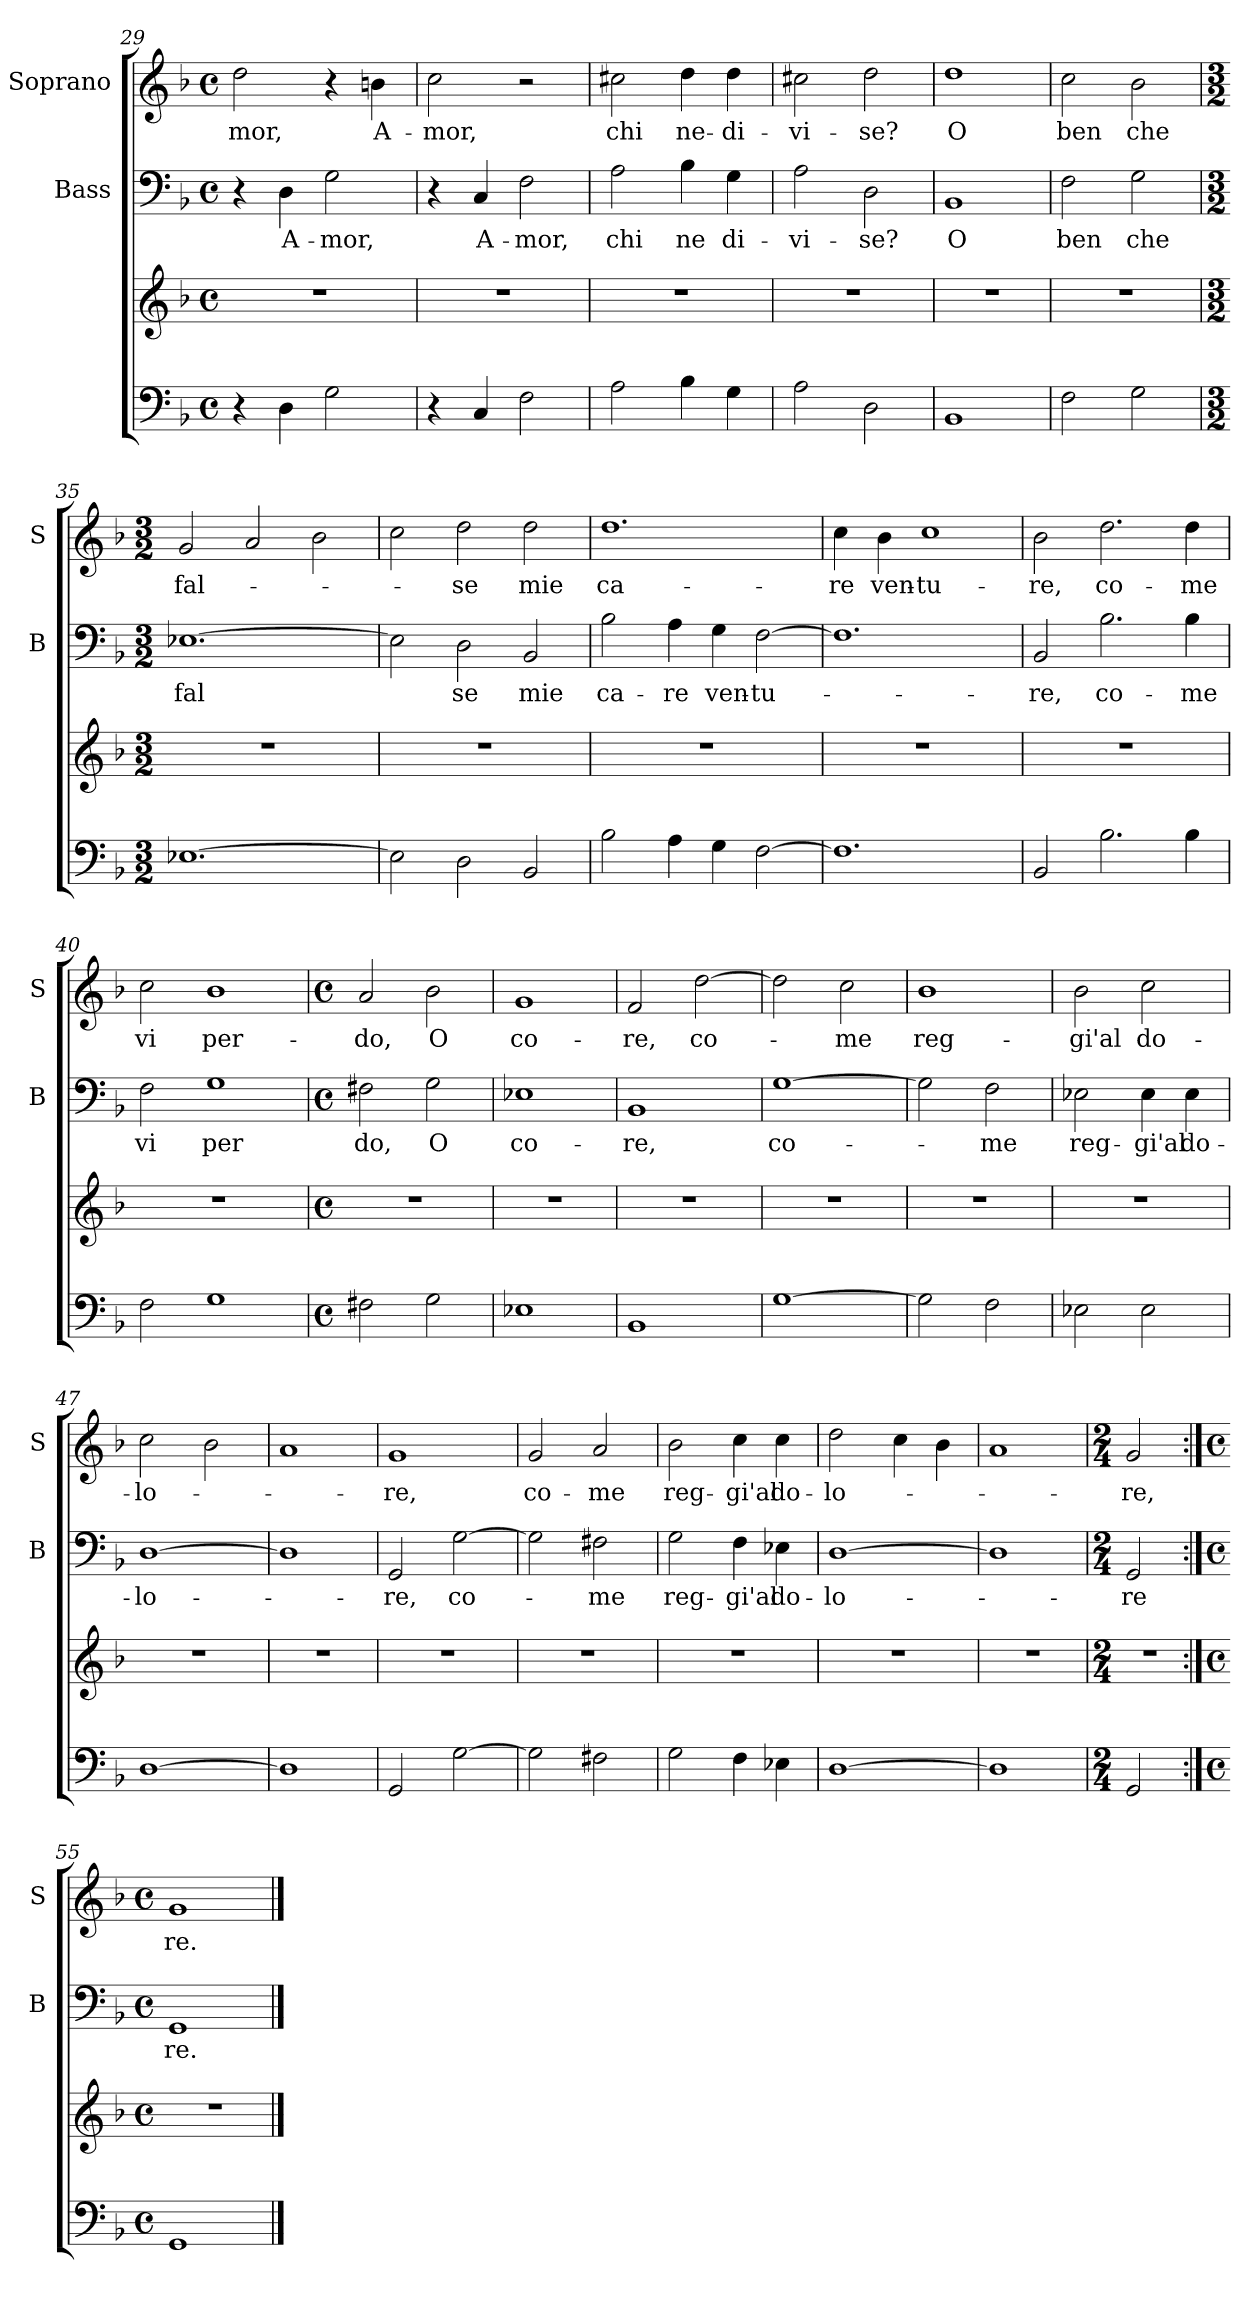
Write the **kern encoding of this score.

**kern	**kern	**kern	**text	**kern	**text
*part3	*part3	*part2	*part2	*part1	*part1
*staff4	*staff3	*staff2	*staff2	*staff1	*staff1
*	*	*I"Bass	*	*I"Soprano	*
*	*	*I'B	*	*I'S	*
*clefF4	*clefG2	*clefF4	*	*clefG2	*
*k[b-]	*k[b-]	*k[b-]	*	*k[b-]	*
*F:	*F:	*F:	*	*F:	*
*M4/4	*M4/4	*M4/4	*	*M4/4	*
*met(c)	*met(c)	*met(c)	*	*met(c)	*
=29	=29	=29	=29	=29	=29
!	!	!	!	!	!LO:LY:b
4r	1r	4r	.	2dd\	-mor,
!	!	!	!LO:LY:b	!	!
4D\	.	4D\	A-	.	.
!	!	!	!LO:LY:b	!	!
2G\	.	2G\	-mor,	4r	.
!	!	!	!	!	!LO:LY:b
.	.	.	.	4bn\	A-
!!LO:LB:g=z
=30	=30	=30	=30	=30	=30
!	!	!	!	!	!LO:LY:b
4r	1r	4r	.	2cc\	-mor,
!	!	!	!LO:LY:b	!	!
4C/	.	4C/	A-	.	.
!	!	!	!LO:LY:b	!	!
2F\	.	2F\	-mor,	2r	.
=31	=31	=31	=31	=31	=31
!	!	!	!LO:LY:b	!	!LO:LY:b
2A\	1r	2A\	chi	2cc#X\	chi
!	!	!	!LO:LY:b	!	!LO:LY:b
4B-\	.	4B-\	ne	4dd\	ne-
!	!	!	!LO:LY:b	!	!LO:LY:b
4G\	.	4G\	di-	4dd\	-di-
=32	=32	=32	=32	=32	=32
!	!	!	!LO:LY:b	!	!LO:LY:b
2A\	1r	2A\	-vi-	2cc#X\	-vi-
!	!	!	!LO:LY:b	!	!LO:LY:b
2D\	.	2D\	-se?	2dd\	-se?
=33	=33	=33	=33	=33	=33
!	!	!	!LO:LY:b	!	!LO:LY:b
1BB-	1r	1BB-	O	1dd	O
=34	=34	=34	=34	=34	=34
!	!	!	!LO:LY:b	!	!LO:LY:b
2F\	1r	2F\	ben	2cc\	ben
!	!	!	!LO:LY:b	!	!LO:LY:b
2G\	.	2G\	che	2b-\	che
=35	=35	=35	=35	=35	=35
*M3/2	*M3/2	*M3/2	*	*M3/2	*
!	!	!	!LO:LY:b	!	!LO:LY:b
[1.E-X	1.r	[1.E-X	fal	2g/	fal-
.	.	.	.	2a/	.
.	.	.	.	2b-\	.
!!LO:PB:g=z
=36	=36	=36	=36	=36	=36
2E-\]	1.r	2E-\]	.	2cc\	.
!	!	!	!LO:LY:b	!	!LO:LY:b
2D\	.	2D\	se	2dd\	-se
!	!	!	!LO:LY:b	!	!LO:LY:b
2BB-/	.	2BB-/	mie	2dd\	mie
=37	=37	=37	=37	=37	=37
!	!	!	!LO:LY:b	!	!LO:LY:b
2B-\	1.r	2B-\	ca-	1.dd	ca-
!	!	!	!LO:LY:b	!	!
4A\	.	4A\	-re	.	.
!	!	!	!LO:LY:b	!	!
4G\	.	4G\	ven-	.	.
!	!	!	!LO:LY:b	!	!
[2F\	.	[2F\	-tu-	.	.
=38	=38	=38	=38	=38	=38
!	!	!	!	!	!LO:LY:b
1.F]	1.r	1.F]	.	4cc\	-re
!	!	!	!	!	!LO:LY:b
.	.	.	.	4b-\	ven-
!	!	!	!	!	!LO:LY:b
.	.	.	.	1cc	-tu-
=39	=39	=39	=39	=39	=39
!	!	!	!LO:LY:b	!	!LO:LY:b
2BB-/	1.r	2BB-/	-re,	2b-\	-re,
!	!	!	!LO:LY:b	!	!LO:LY:b
2.B-\	.	2.B-\	co-	2.dd\	co-
!	!	!	!LO:LY:b	!	!LO:LY:b
4B-\	.	4B-\	-me	4dd\	-me
=40	=40	=40	=40	=40	=40
!	!	!	!LO:LY:b	!	!LO:LY:b
2F\	1.r	2F\	vi	2cc\	vi
!	!	!	!LO:LY:b	!	!LO:LY:b
1G	.	1G	per	1b-	per-
=41	=41	=41	=41	=41	=41
*M4/4	*M4/4	*M4/4	*	*M4/4	*
*met(c)	*met(c)	*met(c)	*	*met(c)	*
!	!	!	!LO:LY:b	!	!LO:LY:b
2F#X\	1r	2F#X\	do,	2a/	-do,
!	!	!	!LO:LY:b	!	!LO:LY:b
2G\	.	2G\	O	2b-\	O
!!LO:LB:g=z
=42	=42	=42	=42	=42	=42
!	!	!	!LO:LY:b	!	!LO:LY:b
1E-X	1r	1E-X	co-	1g	co-
=43	=43	=43	=43	=43	=43
!	!	!	!LO:LY:b	!	!LO:LY:b
1BB-	1r	1BB-	-re,	2f/	-re,
!	!	!	!	!	!LO:LY:b
.	.	.	.	[2dd\	co-
=44	=44	=44	=44	=44	=44
!	!	!	!LO:LY:b	!	!
[1G	1r	[1G	co-	2dd\]	.
!	!	!	!	!	!LO:LY:b
.	.	.	.	2cc\	-me
=45	=45	=45	=45	=45	=45
!	!	!	!	!	!LO:LY:b
2G\]	1r	2G\]	.	1b-	reg-
!	!	!	!LO:LY:b	!	!
2F\	.	2F\	-me	.	.
=46	=46	=46	=46	=46	=46
!	!	!	!LO:LY:b	!	!LO:LY:b
2E-X\	1r	2E-X\	reg-	2b-\	-gi'al
!	!	!	!LO:LY:b	!	!LO:LY:b
2E-\	.	4E-\	-gi'al	2cc\	do-
!	!	!	!LO:LY:b	!	!
.	.	4E-\	do-	.	.
=47	=47	=47	=47	=47	=47
!	!	!	!LO:LY:b	!	!LO:LY:b
[1D	1r	[1D	-lo-	2cc\	-lo-
.	.	.	.	2b-\	.
=48	=48	=48	=48	=48	=48
1D]	1r	1D]	.	1a	.
!!LO:LB:g=z
=49	=49	=49	=49	=49	=49
!	!	!	!LO:LY:b	!	!LO:LY:b
2GG/	1r	2GG/	-re,	1g	-re,
!	!	!	!LO:LY:b	!	!
[2G\	.	[2G\	co-	.	.
=50	=50	=50	=50	=50	=50
!	!	!	!	!	!LO:LY:b
2G\]	1r	2G\]	.	2g/	co-
!	!	!	!LO:LY:b	!	!LO:LY:b
2F#X\	.	2F#X\	-me	2a/	-me
=51	=51	=51	=51	=51	=51
!	!	!	!LO:LY:b	!	!LO:LY:b
2G\	1r	2G\	reg-	2b-\	reg-
!	!	!	!LO:LY:b	!	!LO:LY:b
4F\	.	4F\	-gi'al	4cc\	-gi'al
!	!	!	!LO:LY:b	!	!LO:LY:b
4E-X\	.	4E-X\	do-	4cc\	do-
=52	=52	=52	=52	=52	=52
!	!	!	!LO:LY:b	!	!LO:LY:b
[1D	1r	[1D	-lo-	2dd\	-lo-
.	.	.	.	4cc\	.
.	.	.	.	4b-\	.
=53	=53	=53	=53	=53	=53
1D]	1r	1D]	.	1a	.
=54	=54	=54	=54	=54	=54
*M2/4	*M2/4	*M2/4	*	*M2/4	*
!	!	!	!LO:LY:b	!	!LO:LY:b
2GG/	2r	2GG/	-re	2g/	-re,
=55:|!	=55:|!	=55:|!	=55:|!	=55:|!	=55:|!
*M4/4	*M4/4	*M4/4	*	*M4/4	*
*met(c)	*met(c)	*met(c)	*	*met(c)	*
!	!	!	!LO:LY:b	!	!LO:LY:b
1GG	1r	1GG	re.	1g	re.
==	==	==	==	==	==
*-	*-	*-	*-	*-	*-
